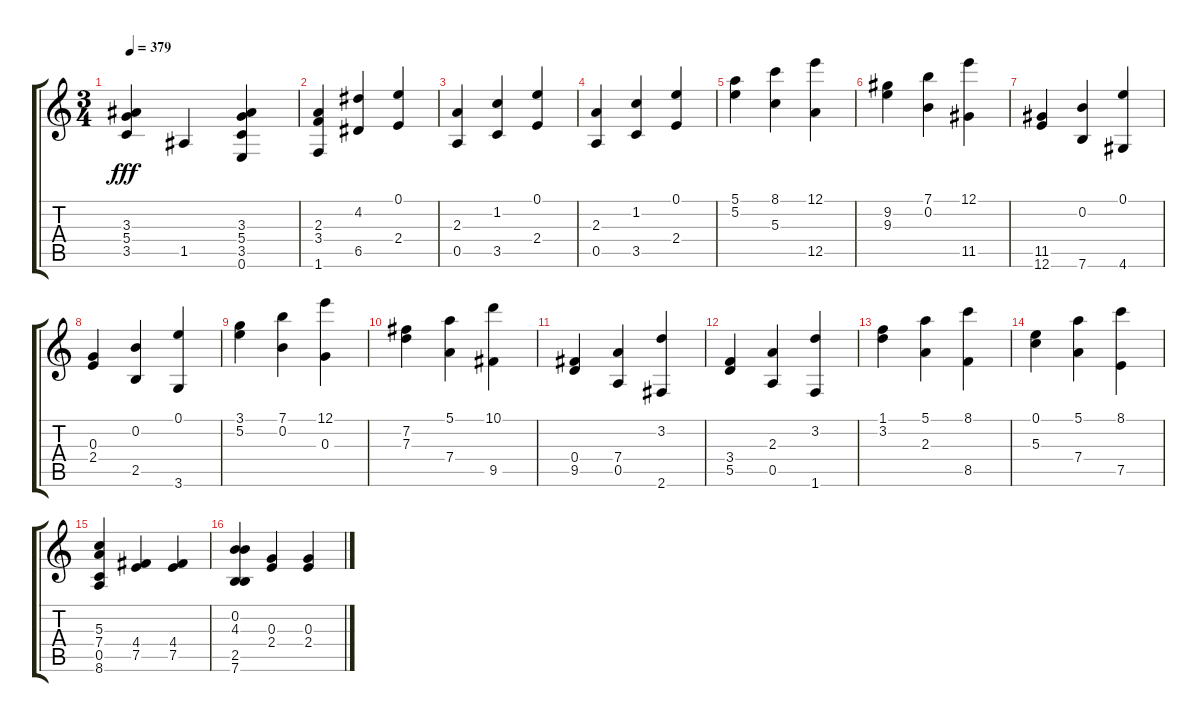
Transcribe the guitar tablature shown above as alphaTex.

\track "" {instrument acousticguitarnylon}
\staff {score tabs}
\tuning (E4 B3 G3 D3 A2 E2) {hide}
\ts (3 4)
\tempo 379
\clef g2
\ks c
(3.3 5.4 3.5).4{dy fff} 1.5.4 (3.3 5.4 3.5 0.6).4 |
(2.3 3.4 1.6).4 (4.2 6.5).4 (0.1 2.4).4 |
(2.3 0.5).4 (1.2 3.5).4 (0.1 2.4).4 |
(2.3 0.5).4 (1.2 3.5).4 (0.1 2.4).4 |
(5.1 5.2).4 (8.1 5.3).4 (12.1 12.5).4 |
(9.2 9.3).4 (7.1 0.2).4 (12.1 11.5).4 |
(11.5 12.6).4 (0.2 7.6).4 (0.1 4.6).4 |
(0.3 2.4).4 (0.2 2.5).4 (0.1 3.6).4 |
(3.1 5.2).4 (7.1 0.2).4 (12.1 0.3).4 |
(7.2 7.3).4 (5.1 7.4).4 (10.1 9.5).4 |
(0.4 9.5).4 (7.4 0.5).4 (3.2 2.6).4 |
(3.4 5.5).4 (2.3 0.5).4 (3.2 1.6).4 |
(1.1 3.2).4 (5.1 2.3).4 (8.1 8.5).4 |
(0.1 5.3).4 (5.1 7.4).4 (8.1 7.5).4 |
(5.3 7.4 0.5 8.6).4 (4.4 7.5).4 (4.4 7.5).4 |
(0.2 4.3 2.5 7.6).4 (0.3 2.4).4 (0.3 2.4).4
